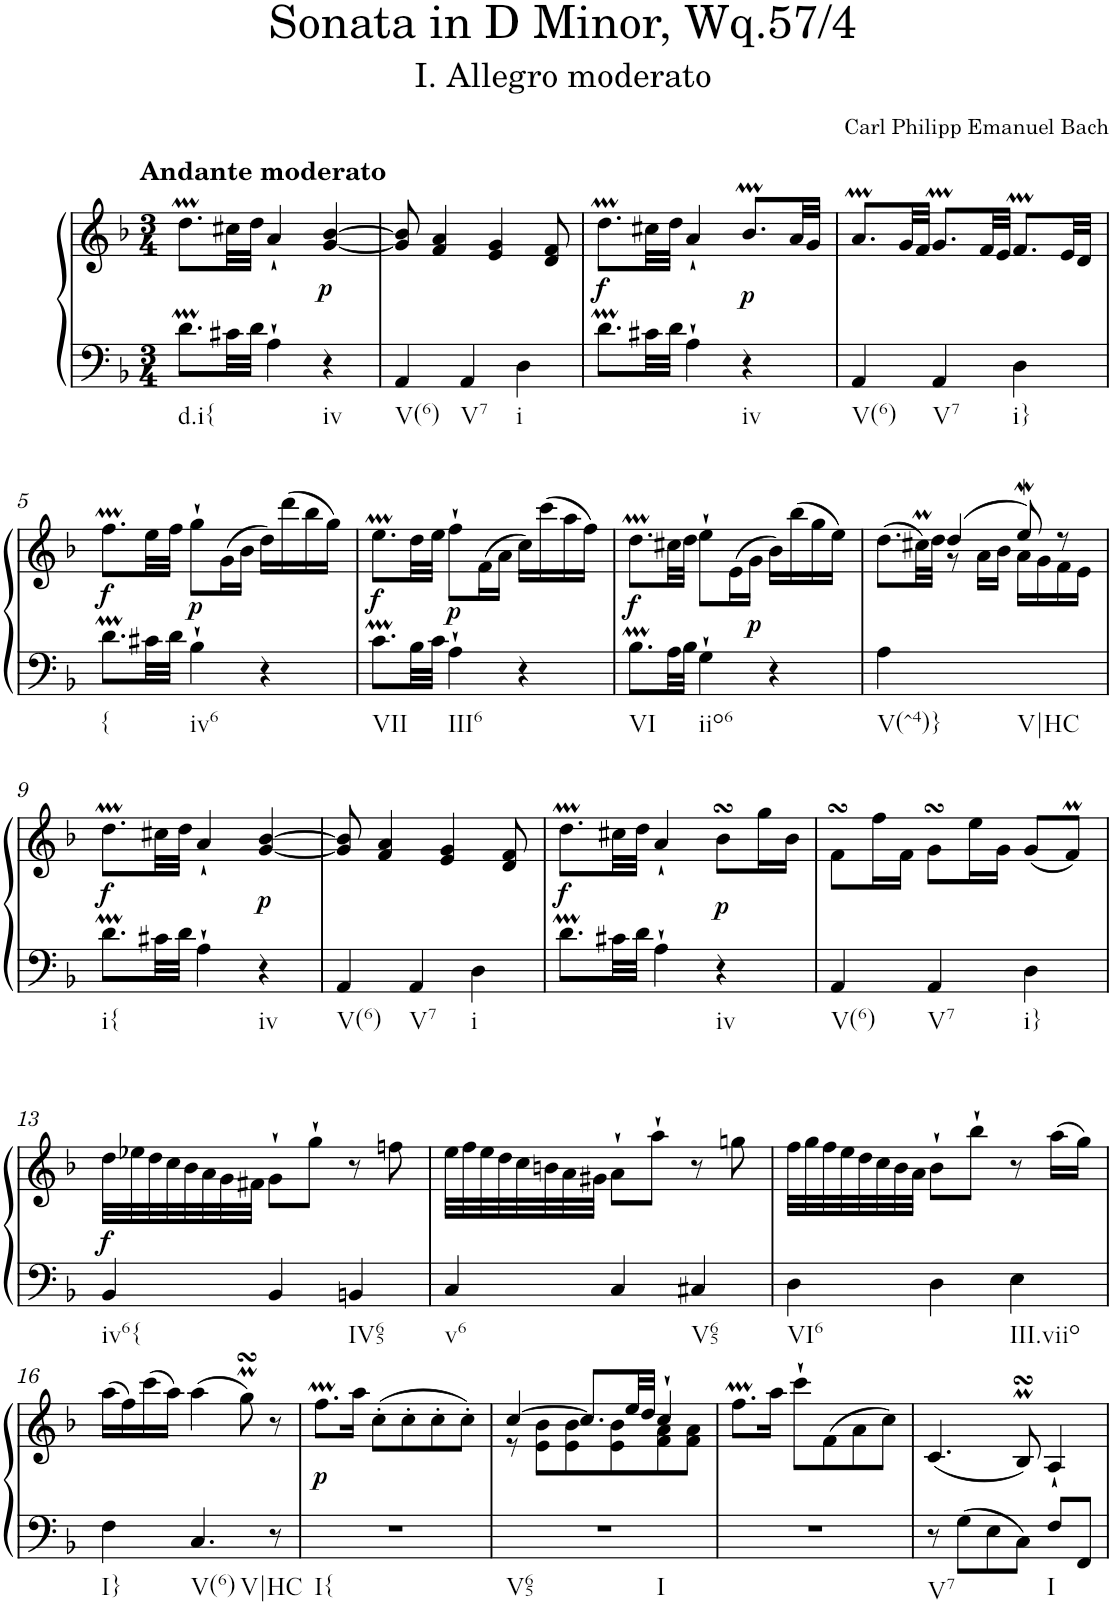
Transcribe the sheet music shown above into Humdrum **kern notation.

**kern	**kern	**dynam
*part1	*part1	*part1
*staff2	*staff1	*staff1/2
*I"Harpsichord	*	*
*I'Hch.	*	*
*clefF4	*clefG2	*
*k[b-]	*k[b-]	*
*F:	*F:	*
*M3/4	*M3/4	*
=1	=1	=1
!	!LO:TX:a:B:t=Andante moderato	!
!LO:TX:b:t=d.i{	!	!
8.dM\L	8.ddM\L	.
32c#X\LL	32cc#X\LL	.
32d\JJJ	32dd\JJJ	.
4A`\	4a`/	.
!LO:TX:b:t=iv	!	!
!	!	!LO:DY:b
4r	[4g/ [4b-/	p
=2	=2	=2
!LO:TX:b:t=V(6)	!	!
4AA/	8g/] 8b-/]	.
.	4f/ 4a/	.
!LO:TX:b:t=V7	!	!
4AA/	.	.
.	4e/ 4g/	.
!LO:TX:b:t=i	!	!
4D\	.	.
.	8d/ 8f/	.
=3	=3	=3
!	!	!LO:DY:b
8.dM\L	8.ddM\L	f
32c#X\LL	32cc#X\LL	.
32d\JJJ	32dd\JJJ	.
4A`\	4a`/	.
!LO:TX:b:t=iv	!	!
!	!	!LO:DY:b
4r	8.b-M/L	p
.	32a/LL	.
.	32g/JJJ	.
=4	=4	=4
!LO:TX:b:t=V(6)	!	!
4AA/	8.am/L	.
.	32g/LL	.
.	32f/JJJ	.
!LO:TX:b:t=V7	!	!
4AA/	8.gM/L	.
.	32f/LL	.
.	32e/JJJ	.
!LO:TX:b:t=i}	!	!
4D\	8.fM/L	.
.	32e/LL	.
.	32d/JJJ	.
!!LO:LB:g=z
=5	=5	=5
!LO:TX:b:t={	!	!
!	!	!LO:DY:b
8.dM\L	8.ffM\L	f
32c#X\LL	32ee\LL	.
32d\JJJ	32ff\JJJ	.
!LO:TX:b:t=iv6	!	!
!	!	!LO:DY:b
4B-`\	8gg`\L	p
.	(>16g\L	.
.	16b-\JJ	.
4r	16dd\LL)	.
.	(>16ddd\	.
.	16bb-\	.
.	16gg\JJ)	.
=6	=6	=6
!LO:TX:b:t=VII	!	!
!	!	!LO:DY:b
8.cM\L	8.eem\L	f
32B-\LL	32dd\LL	.
32c\JJJ	32ee\JJJ	.
!LO:TX:b:t=III6	!	!
!	!	!LO:DY:a=2
4A`\	8ff`\L	p
.	(>16f\L	.
.	16a\JJ	.
4r	16cc\LL)	.
.	(>16ccc\	.
.	16aa\	.
.	16ff\JJ)	.
=7	=7	=7
!LO:TX:b:t=VI	!	!
!	!	!LO:DY:b
8.B-M\L	8.ddM\L	f
32A\LL	32cc#X\LL	.
32B-\JJJ	32dd\JJJ	.
!LO:TX:b:t=iio6	!	!
4G`\	8ee`\L	.
.	(>16e\L	.
!	!	!LO:DY:b
.	16g\JJ	p
4r	16b-\LL)	.
.	(>16bb-\	.
.	16gg\	.
.	16ee\JJ)	.
=8	=8	=8
*	*^	*
!LO:TX:b:t=V(^4)}	!	!	!
4A\	(>8.dd\L	4ryy	.
.	32cc#Xm\LL)	.	.
.	32dd\JJJ	.	.
!LO:TX:b:t=V|HC	!	!	!
2ryy	(4dd/	8r	.
.	.	16a\LL	.
.	.	16b-\JJ	.
.	8eeW/)	16a\LL	.
.	.	16g\	.
.	8r	16f\	.
.	.	16e\JJ	.
!!LO:LB:g=z
=9	=9	=9	=9
!LO:TX:b:t=i{	!	!	!
!	!	!	!LO:DY:b
*	*v	*v	*
8.dM\L	8.ddM\L	f
32c#X\LL	32cc#X\LL	.
32d\JJJ	32dd\JJJ	.
4A`\	4a`/	.
!LO:TX:b:t=iv	!	!
!	!	!LO:DY:a=2
4r	[4g/ [4b-/	p
=10	=10	=10
!LO:TX:b:t=V(6)	!	!
4AA/	8g/] 8b-/]	.
.	4f/ 4a/	.
!LO:TX:b:t=V7	!	!
4AA/	.	.
.	4e/ 4g/	.
!LO:TX:b:t=i	!	!
4D\	.	.
.	8d/ 8f/	.
=11	=11	=11
!	!	!LO:DY:b
8.dM\L	8.ddM\L	f
32c#X\LL	32cc#X\LL	.
32d\JJJ	32dd\JJJ	.
4A`\	4a`/	.
!LO:TX:b:t=iv	!	!
!	!	!LO:DY:b
4r	8b-sSSs\L	p
.	16gg\L	.
.	16b-\JJ	.
=12	=12	=12
!LO:TX:b:t=V(6)	!	!
4AA/	8fsSSs\L	.
.	16ff\L	.
.	16f\JJ	.
!LO:TX:b:t=V7	!	!
4AA/	8gsSSS\L	.
.	16ee\L	.
.	16g\JJ	.
!LO:TX:b:t=i}	!	!
4D\	(8g/L	.
.	8fM/J)	.
!!LO:LB:g=z
=13	=13	=13
!LO:TX:b:t=iv6{	!	!
!	!	!LO:DY:a=2
4BB-/	32dd\LLL	f
.	32ee-X\	.
.	32dd\	.
.	32cc\	.
.	32b-\	.
.	32a\	.
.	32g\	.
.	32f#X\JJJ	.
4BB-/	8g`>\L	.
.	8gg`\J	.
!LO:TX:b:t=IV65	!	!
4BBn/	8r	.
.	8ffn\	.
=14	=14	=14
!LO:TX:b:t=v6	!	!
4C/	32ee\LLL	.
.	32ff\	.
.	32ee\	.
.	32dd\	.
.	32cc\	.
.	32bn\	.
.	32a\	.
.	32g#X\JJJ	.
4C/	8a`>\L	.
.	8aa`\J	.
!LO:TX:b:t=V65	!	!
4C#X/	8r	.
.	8ggn\	.
=15	=15	=15
!LO:TX:b:t=VI6	!	!
4D\	32ff\LLL	.
.	32gg\	.
.	32ff\	.
.	32ee\	.
.	32dd\	.
.	32cc\	.
.	32b-\	.
.	32a\JJJ	.
4D\	8b-`>\L	.
.	8bb-`\J	.
!LO:TX:b:t=III.viio	!	!
4E\	8r	.
.	(>16aa\LL	.
.	16gg\JJ)	.
!!LO:LB:g=z
=16	=16	=16
!LO:TX:b:t=I}	!	!
4F\	(>16aa\LL	.
.	16ff\)	.
.	(>16ccc\	.
.	16aa\JJ)	.
!LO:TX:b:t=V(6)	!	!
!LO:TX:b:t=V|HC	!	!
4.C/	(>4aa\	.
.	8ggMsSSS\)	.
8r	8r	.
=17	=17	=17
!LO:TX:b:t=I{	!	!
!	!	!LO:DY:b
2.r	8.ffM\L	p
.	16aa\Jk	.
.	(>8cc'\L	.
.	8cc'\	.
.	8cc'\	.
.	8cc'\J)	.
=18	=18	=18
*	*^	*
!LO:TX:b:t=V65	!	!	!
!LO:TX:b:t=I	!	!	!
2.r	[>4cc/	8r	.
.	.	8e\ 8b-\L	.
.	8.cc/L]	8e\ 8b-\	.
.	.	8e\ 8b-\	.
.	32ee/LL	.	.
.	32dd/JJJ	.	.
.	4cc`/	8f\ 8a\	.
.	.	8f\ 8a\J	.
*	*v	*v	*
=19	=19	=19
2.r	8.ffM\L	.
.	16aa\Jk	.
.	8ccc`\L	.
.	(>8f\	.
.	8a\	.
.	8cc\J)	.
=20	=20	=20
!LO:TX:b:t=V7	!	!
8r	(<4.c/	.
8G\L	.	.
8E\	.	.
8C\J	8B-MsSSs/)	.
!LO:TX:b:t=I	!	!
8F/L	4A`/	.
8FF/J	.	.
=	=	=
*-	*-	*-
